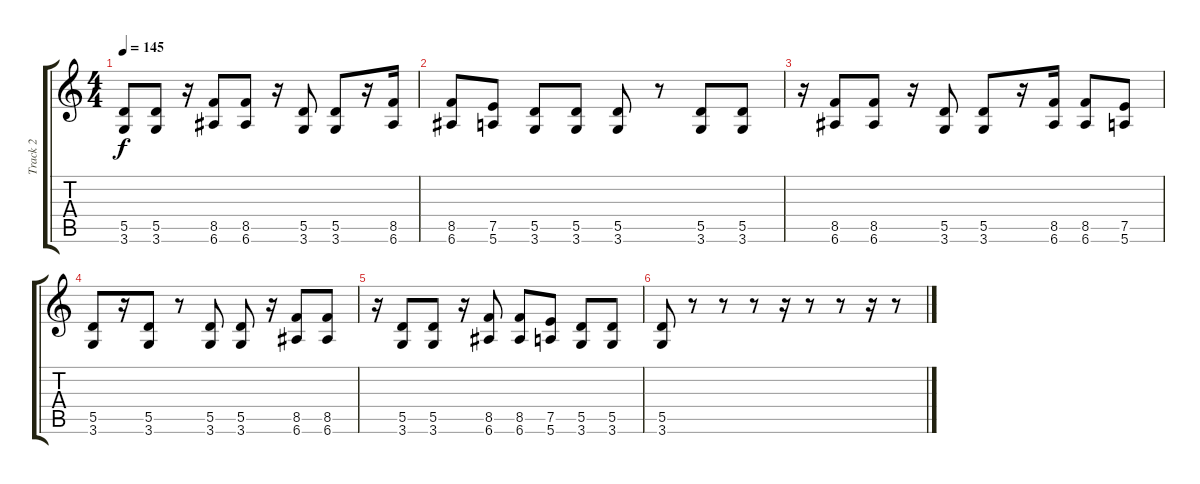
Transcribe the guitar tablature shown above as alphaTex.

\track ("Track 2" "Track 2") {instrument distortionguitar}
\staff {score tabs}
\tuning (E4 B3 G3 D3 A2 E2) {hide}
\ts (4 4)
\tempo 145
\clef g2
\ks c
(5.5 3.6).8{dy f} (5.5 3.6).8 r.16 (8.5 6.6).8 (8.5 6.6).8 r.16 (5.5 3.6).8 (5.5 3.6).8 r.16 (8.5 6.6).16 |
(8.5 6.6).8 (7.5 5.6).8 (5.5 3.6).8 (5.5 3.6).8 (5.5 3.6).8 r.8 (5.5 3.6).8 (5.5 3.6).8 |
r.16 (8.5 6.6).8 (8.5 6.6).8 r.16 (5.5 3.6).8 (5.5 3.6).8 r.16 (8.5 6.6).16 (8.5 6.6).8 (7.5 5.6).8 |
(5.5 3.6).8 r.16 (5.5 3.6).8 r.8 (5.5 3.6).8 (5.5 3.6).8 r.16 (8.5 6.6).8 (8.5 6.6).8 |
r.16 (5.5 3.6).8 (5.5 3.6).8 r.16 (8.5 6.6).8 (8.5 6.6).8 (7.5 5.6).8 (5.5 3.6).8 (5.5 3.6).8 |
(5.5 3.6).8 r.8 r.8 r.8 r.16 r.8 r.8 r.16 r.8
